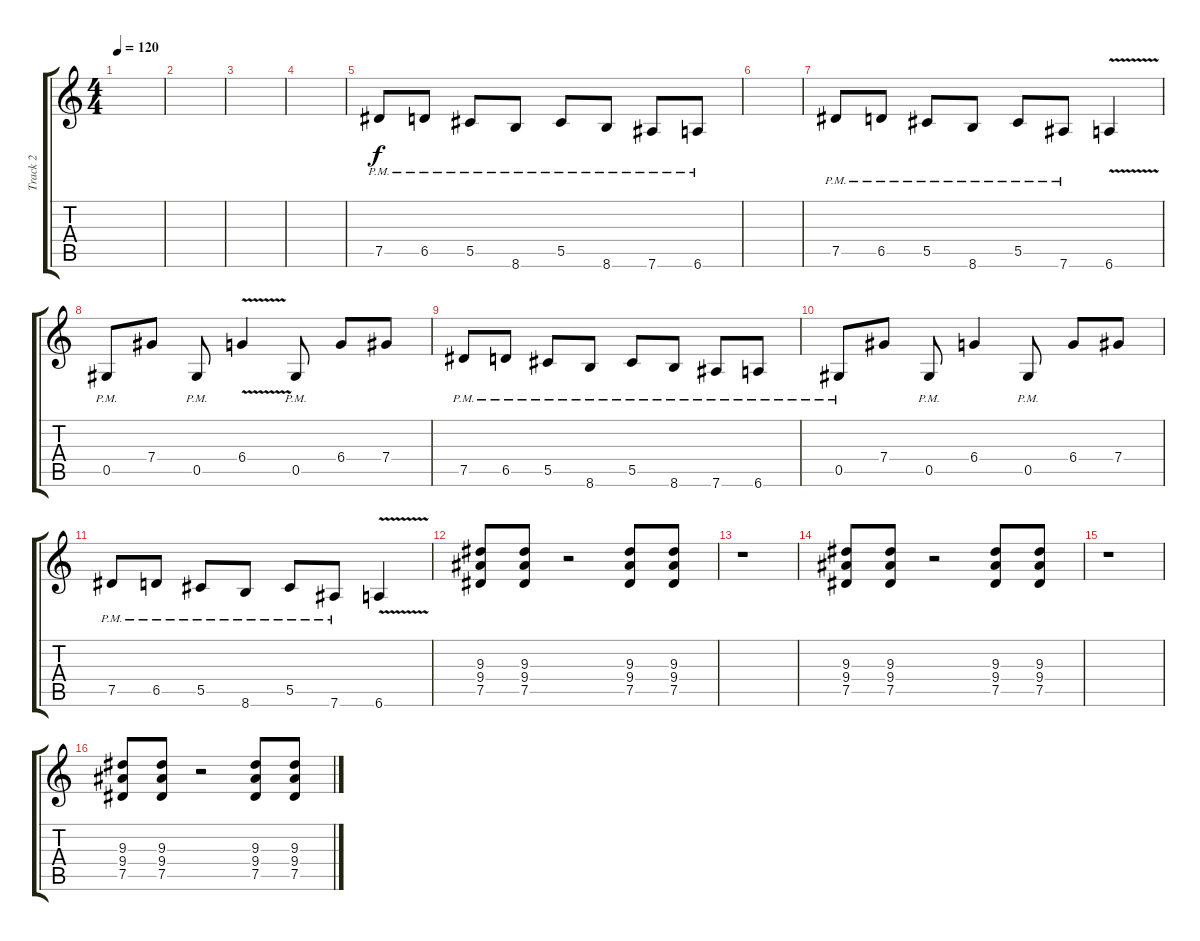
\track ("Track 2" "Track 2") {instrument distortionguitar}
\staff {score tabs}
\tuning (Eb4 Bb3 Gb3 Db3 Ab2 Eb2) {hide}
\ts (4 4)
\tempo 120
\clef g2
\ks c
|
|
|
|
7.5{pm}.8 6.5{pm}.8 5.5{pm}.8 8.6{pm}.8 5.5{pm}.8 8.6{pm}.8 7.6{pm}.8 6.6{pm}.8 |
|
7.5{pm}.8 6.5{pm}.8 5.5{pm}.8 8.6{pm}.8 5.5{pm}.8 7.6{pm}.8 6.6{v}.4 |
0.5{pm}.8 7.4.8 0.5{pm}.8 6.4{v}.4 0.5{pm}.8 6.4.8 7.4.8 |
7.5{pm}.8 6.5{pm}.8 5.5{pm}.8 8.6{pm}.8 5.5{pm}.8 8.6{pm}.8 7.6{pm}.8 6.6{pm}.8 |
0.5{pm}.8 7.4.8 0.5{pm}.8 6.4.4 0.5{pm}.8 6.4.8 7.4.8 |
7.5{pm}.8 6.5{pm}.8 5.5{pm}.8 8.6{pm}.8 5.5{pm}.8 7.6{pm}.8 6.6{v}.4 |
(9.3 9.4 7.5).8 (9.3 9.4 7.5).8 r.2 (9.3 9.4 7.5).8 (9.3 9.4 7.5).8 |
r.1 |
(9.3 9.4 7.5).8 (9.3 9.4 7.5).8 r.2 (9.3 9.4 7.5).8 (9.3 9.4 7.5).8 |
r.1 |
(9.3 9.4 7.5).8 (9.3 9.4 7.5).8 r.2 (9.3 9.4 7.5).8 (9.3 9.4 7.5).8
